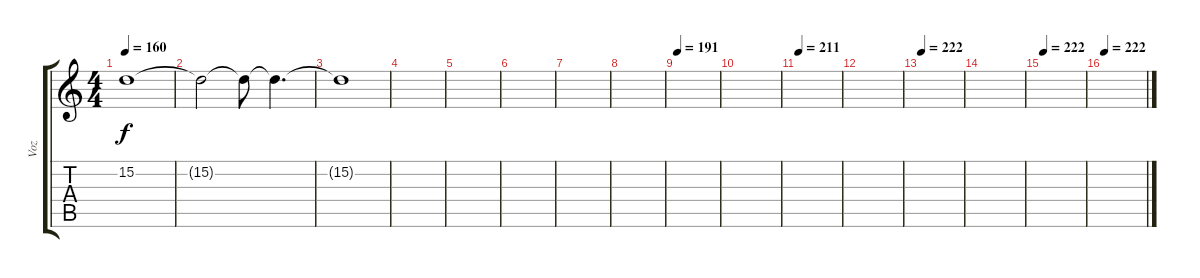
\track ("Voz" "Voz") {instrument fx5brightness}
\staff {score tabs}
\tuning (E4 B3 G3 D3 A2 E2) {hide}
\ts (4 4)
\tempo 160
\clef g2
\ks c
15.2{t}.1{dy f} |
15.2{t}.2 15.2{t}.8 15.2{t}.4{d} |
15.2{t}.1 |
|
|
|
|
|
\tempo 191
|
|
\tempo 211
|
|
\tempo 222
|
|
\tempo 222
|
\tempo 222
